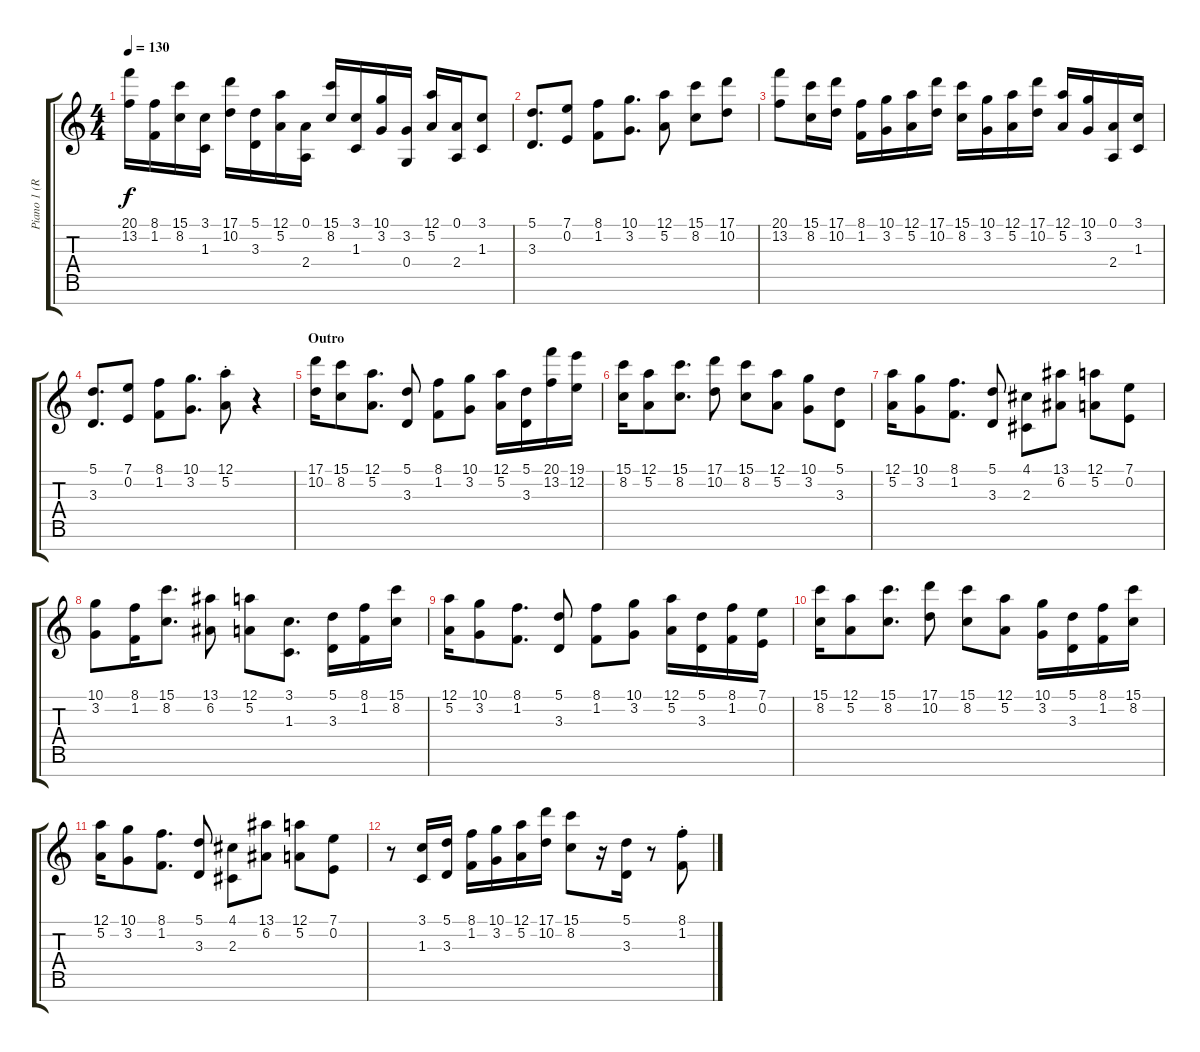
\track ("Piano 1 (R)" "Piano 1 (R") {instrument electricgrandpiano}
\staff {score tabs}
\tuning (A4 E4 B3 G3 D3 A2 E2) {hide}
\ts (4 4)
\tempo 130
\clef g2
\ks c
(20.1 13.2).16{dy f} (8.1 1.2).16 (15.1 8.2).16 (3.1 1.3).16 (17.1 10.2).16 (5.1 3.3).16 (12.1 5.2).16 (0.1 2.4).16 (15.1 8.2).16 (3.1 1.3).16 (10.1 3.2).16 (3.2 0.4).16 (12.1 5.2).16 (0.1 2.4).16 (3.1 1.3).8 |
(5.1 3.3).8{d} (7.1 0.2).8 (8.1 1.2).8 (10.1 3.2).8{d} (12.1 5.2).8 (15.1 8.2).8 (17.1 10.2).8 |
(20.1 13.2).8 (15.1 8.2).16 (17.1 10.2).16 (8.1 1.2).16 (10.1 3.2).16 (12.1 5.2).16 (17.1 10.2).16 (15.1 8.2).16 (10.1 3.2).16 (12.1 5.2).16 (17.1 10.2).16 (12.1 5.2).16 (10.1 3.2).16 (0.1 2.4).16 (3.1 1.3).16 |
(5.1 3.3).8{d} (7.1 0.2).8 (8.1 1.2).8 (10.1 3.2).8{d} (12.1{st} 5.2{st}).8 r.4 |
\section ("" "Outro")
(17.1 10.2).16 (15.1 8.2).8 (12.1 5.2).8{d} (5.1 3.3).8 (8.1 1.2).8 (10.1 3.2).8 (12.1 5.2).16 (5.1 3.3).16 (20.1 13.2).16 (19.1 12.2).16 |
(15.1 8.2).16 (12.1 5.2).8 (15.1 8.2).8{d} (17.1 10.2).8 (15.1 8.2).8 (12.1 5.2).8 (10.1 3.2).8 (5.1 3.3).8 |
(12.1 5.2).16 (10.1 3.2).8 (8.1 1.2).8{d} (5.1 3.3).8 (4.1 2.3).8 (13.1 6.2).8 (12.1 5.2).8 (7.1 0.2).8 |
(10.1 3.2).8 (8.1 1.2).16 (15.1 8.2).8{d} (13.1 6.2).8 (12.1 5.2).8 (3.1 1.3).8{d} (5.1 3.3).16 (8.1 1.2).16 (15.1 8.2).16 |
(12.1 5.2).16 (10.1 3.2).8 (8.1 1.2).8{d} (5.1 3.3).8 (8.1 1.2).8 (10.1 3.2).8 (12.1 5.2).16 (5.1 3.3).16 (8.1 1.2).16 (7.1 0.2).16 |
(15.1 8.2).16 (12.1 5.2).8 (15.1 8.2).8{d} (17.1 10.2).8 (15.1 8.2).8 (12.1 5.2).8 (10.1 3.2).16 (5.1 3.3).16 (8.1 1.2).16 (15.1 8.2).16 |
(12.1 5.2).16 (10.1 3.2).8 (8.1 1.2).8{d} (5.1 3.3).8 (4.1 2.3).8 (13.1 6.2).8 (12.1 5.2).8 (7.1 0.2).8 |
r.8 (3.1 1.3).16 (5.1 3.3).16 (8.1 1.2).16 (10.1 3.2).16 (12.1 5.2).16 (17.1 10.2).16 (15.1 8.2).8 r.16 (5.1 3.3).16 r.8 (8.1{st} 1.2{st}).8
